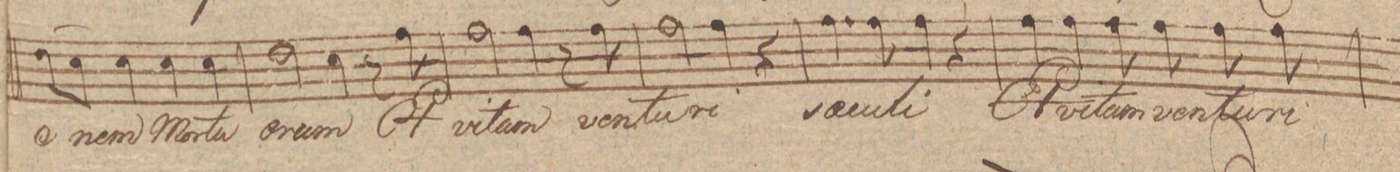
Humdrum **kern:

**kern	**text	**dynam
*I"Tenore	*	*
*clefC4	*	*
*k[c#f#d#g#]	*	*
*met(c)	*	*
*M4/4	*	*
(8c#\L	-o-	.
8B\J)	.	.
4B\	-nem	.
4B\	Mor-	.
4B\	-tu-	.
=165	=165	=165
2c#\	-o-	.
4B\	-rum	.
8r	.	.
8e\	Et	.
=166	=166	=166
2e\	vi-	.
4e\	-tam	.
8r	.	.
8e\	ven-	.
=167	=167	=167
2e\	-tu-	.
4e\	-ri	.
4r	.	.
=168	=168	=168
4.e\	sae-	.
8e\	-cu-	.
4e\	-li	.
4r	.	.
=169	=169	=169
4e\	Et	.
4e\	vi-	.
8e\	-tam	.
8e\	ven-	.
8e\	-tu-	.
8e\	-ri	.
=170	=170	=170
*-	*-	*-
